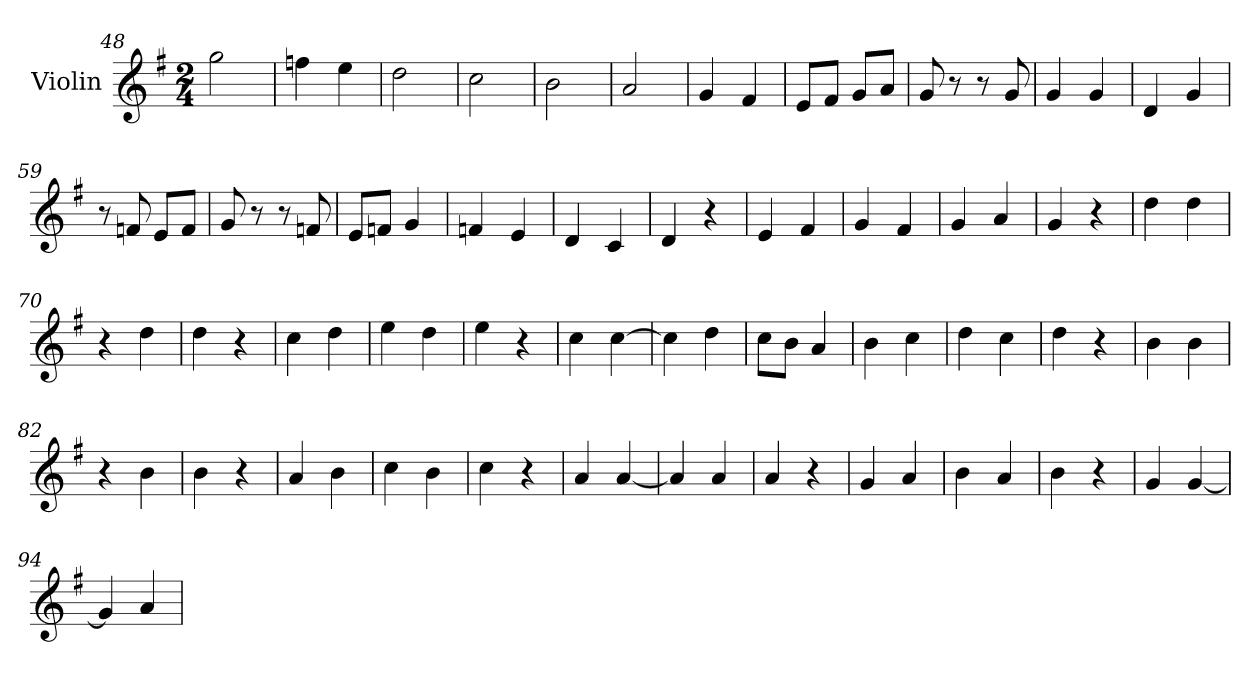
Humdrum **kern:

**kern
*part1
*staff1
*I"Violin
*clefG2
*k[f#]
*G:
*M2/4
=48
2gg\
=49
4ffn\
4ee\
=50
2dd\
=51
2cc\
=52
2b\
=53
2a/
=54
4g/
4f#/
=55
8ei/L
8f#i/J
8gi/L
8a/J
!!LO:LB:g=z
=56
8g/
8r
8r
8g/
=57
4g/
4g/
=58
4d/
4g/
=59
8r
8fn/
8e/L
8f/J
=60
8g/
8r
8r
8fn/
=61
8e/L
8fn/J
4g/
=62
4fn/
4e/
=63
4d/
4c/
=64
4d/
4r
!!LO:LB:g=z
=65
4e/
4f#/
=66
4g/
4f#/
=67
4g/
4a/
=68
4g/
4r
=69
4dd\
4dd\
=70
4r
4dd\
=71
4dd\
4r
=72
4cc\
4dd\
=73
4ee\
4dd\
=74
4ee\
4r
!!LO:LB:g=z
=75
4cc\
[4cc\
=76
4cc\]
4dd\
=77
8cc\L
8b\J
4a/
=78
4b\
4cc\
=79
4dd\
4cc\
=80
4dd\
4r
=81
4b\
4b\
=82
4r
4b\
=83
4b\
4r
=84
4a/
4b\
!!LO:LB:g=z
=85
4cc\
4b\
=86
4cc\
4r
=87
4a/
[4a/
=88
4a/]
4a/
=89
4a/
4r
=90
4g/
4a/
=91
4b\
4a/
=92
4b\
4r
=93
4g/
[4g/
=94
4g/]
4a/
=
*-
